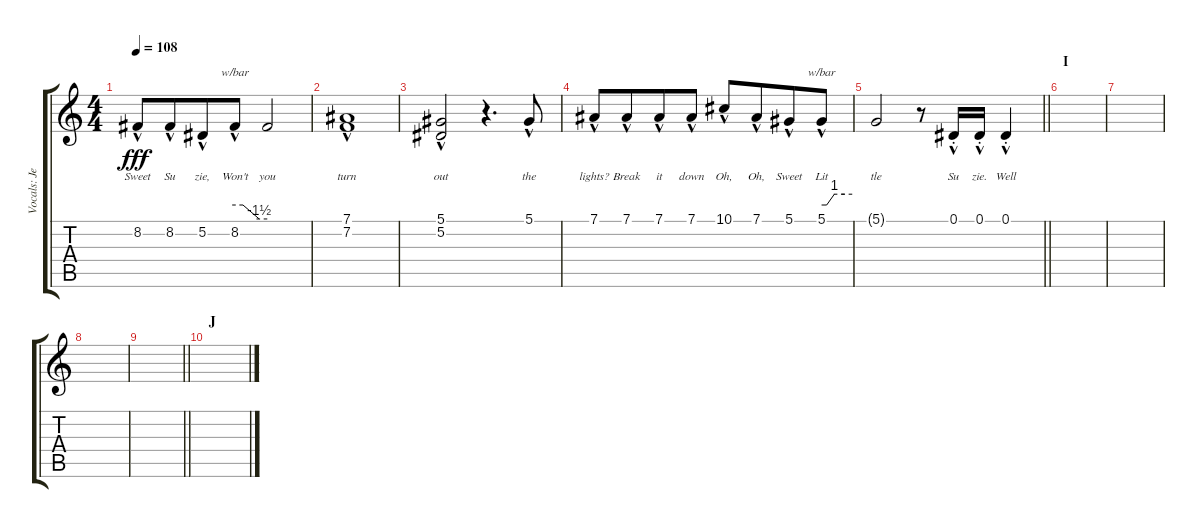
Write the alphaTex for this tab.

\track ("Vocals: Jeff" "Vocals: Je") {instrument lead2sawtooth}
\staff {score tabs}
\tuning (Eb4 Bb3 Gb3 Db3 Ab2 Eb2) {hide}
\ts (4 4)
\tempo 108
\clef g2
\ks c
8.2{hac}.8{lyrics (0 "Sweet") lyrics (1 "") lyrics (2 "") lyrics (3 "") lyrics (4 "") dy fff} 8.2{hac}.8{lyrics (0 "Su") lyrics (1 "") lyrics (2 "") lyrics (3 "") lyrics (4 "") beam merge} 5.2{hac}.8{lyrics (0 "zie,") lyrics (1 "") lyrics (2 "") lyrics (3 "") lyrics (4 "")} 8.2{hac}.8{tbe (custom default 0 0 15 0 45 -6 60 -6) lyrics (0 "Won't") lyrics (1 "") lyrics (2 "") lyrics (3 "") lyrics (4 "")} 8.2{t}.2{lyrics (0 "you") lyrics (1 "") lyrics (2 "") lyrics (3 "") lyrics (4 "")} |
(7.1{hac} 7.2{hac}).1{lyrics (0 "turn") lyrics (1 "") lyrics (2 "") lyrics (3 "") lyrics (4 "")} |
(5.1{hac} 5.2{hac}).2{lyrics (0 "out") lyrics (1 "") lyrics (2 "") lyrics (3 "") lyrics (4 "")} r.4{d} 5.1{hac}.8{lyrics (0 "the") lyrics (1 "") lyrics (2 "") lyrics (3 "") lyrics (4 "")} |
7.1{hac}.8{lyrics (0 "lights?") lyrics (1 "") lyrics (2 "") lyrics (3 "") lyrics (4 "")} 7.1{hac}.8{lyrics (0 "Break") lyrics (1 "") lyrics (2 "") lyrics (3 "") lyrics (4 "") beam merge} 7.1{hac}.8{lyrics (0 "it") lyrics (1 "") lyrics (2 "") lyrics (3 "") lyrics (4 "")} 7.1{hac}.8{lyrics (0 "down") lyrics (1 "") lyrics (2 "") lyrics (3 "") lyrics (4 "")} 10.1{hac}.8{lyrics (0 "Oh,") lyrics (1 "") lyrics (2 "") lyrics (3 "") lyrics (4 "")} 7.1{hac}.8{lyrics (0 "Oh,") lyrics (1 "") lyrics (2 "") lyrics (3 "") lyrics (4 "") beam merge} 5.1{hac}.8{lyrics (0 "Sweet") lyrics (1 "") lyrics (2 "") lyrics (3 "") lyrics (4 "")} 5.1{hac}.8{tbe (custom default 0 0 10 0 25 4 45 4 60 4) lyrics (0 "Lit") lyrics (1 "") lyrics (2 "") lyrics (3 "") lyrics (4 "")} |
\barLineRight lightlight
5.1{t}.2{lyrics (0 "tle") lyrics (1 "") lyrics (2 "") lyrics (3 "") lyrics (4 "")} r.8 0.1{hac st}.16{lyrics (0 "Su") lyrics (1 "") lyrics (2 "") lyrics (3 "") lyrics (4 "")} 0.1{hac st}.16{lyrics (0 "zie.") lyrics (1 "") lyrics (2 "") lyrics (3 "") lyrics (4 "")} 0.1{hac st}.4{lyrics (0 "Well") lyrics (1 "") lyrics (2 "") lyrics (3 "") lyrics (4 "")} |
\section ("" "I")
|
|
|
\barLineRight lightlight
|
\section ("" "J")
